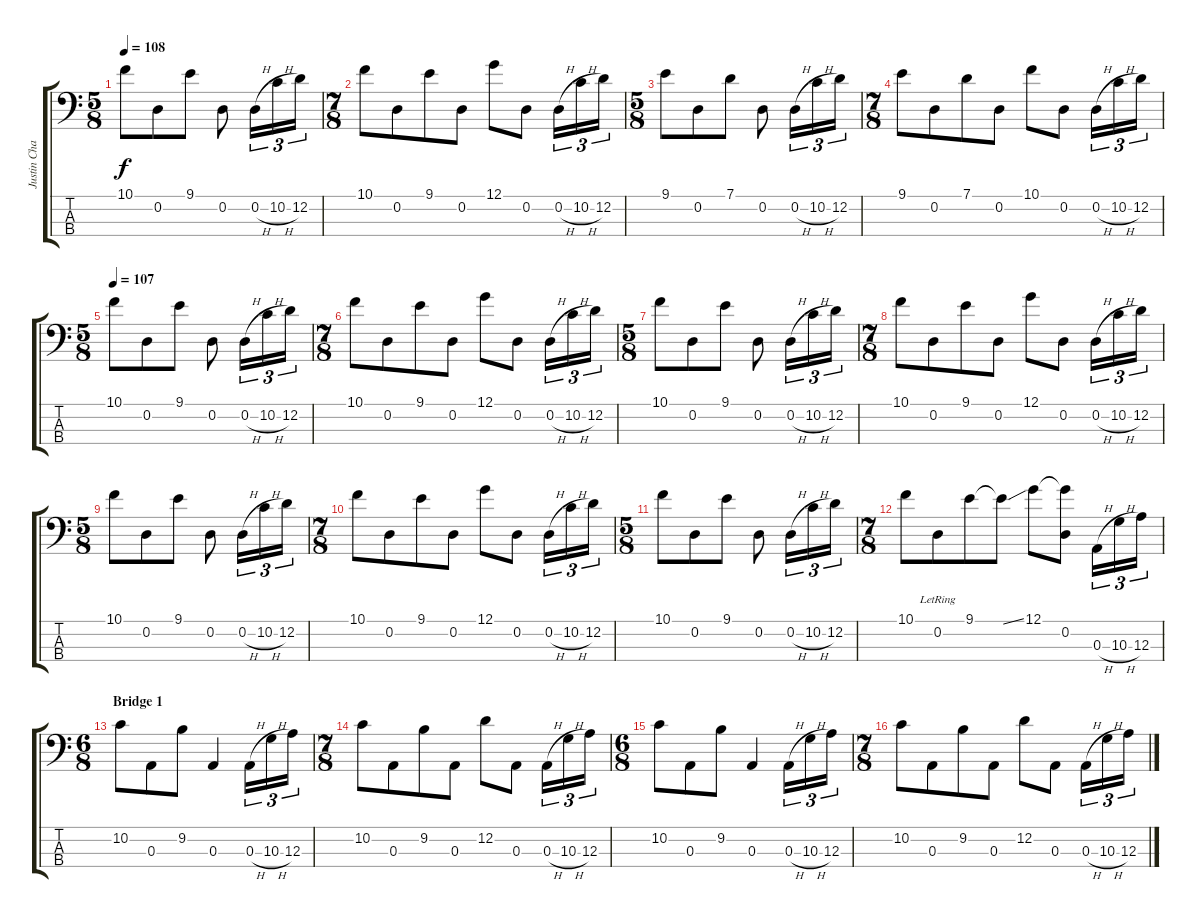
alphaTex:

\track ("Justin Chancellor" "Justin Cha") {instrument electricbasspick}
\staff {score tabs}
\tuning (G2 D2 A1 D1) {hide}
\ts (5 8)
\tempo 108
\clef f4
\ks c
10.1.8{dy f} 0.2.8 9.1.8 0.2.8 0.2{h}.16{tu (3 2)} 10.2{h}.16{tu (3 2)} 12.2.16{tu (3 2)} |
\ts (7 8)
10.1.8 0.2.8 9.1.8 0.2.8 12.1.8 0.2.8 0.2{h}.16{tu (3 2)} 10.2{h}.16{tu (3 2)} 12.2.16{tu (3 2)} |
\ts (5 8)
9.1.8 0.2.8 7.1.8 0.2.8 0.2{h}.16{tu (3 2)} 10.2{h}.16{tu (3 2)} 12.2.16{tu (3 2)} |
\ts (7 8)
9.1.8 0.2.8 7.1.8 0.2.8 10.1.8 0.2.8 0.2{h}.16{tu (3 2)} 10.2{h}.16{tu (3 2)} 12.2.16{tu (3 2)} |
\ts (5 8)
\tempo 107
10.1.8 0.2.8 9.1.8 0.2.8 0.2{h}.16{tu (3 2)} 10.2{h}.16{tu (3 2)} 12.2.16{tu (3 2)} |
\ts (7 8)
10.1.8 0.2.8 9.1.8 0.2.8 12.1.8 0.2.8 0.2{h}.16{tu (3 2)} 10.2{h}.16{tu (3 2)} 12.2.16{tu (3 2)} |
\ts (5 8)
10.1.8 0.2.8 9.1.8 0.2.8 0.2{h}.16{tu (3 2)} 10.2{h}.16{tu (3 2)} 12.2.16{tu (3 2)} |
\ts (7 8)
10.1.8 0.2.8 9.1.8 0.2.8 12.1.8 0.2.8 0.2{h}.16{tu (3 2)} 10.2{h}.16{tu (3 2)} 12.2.16{tu (3 2)} |
\ts (5 8)
10.1.8 0.2.8 9.1.8 0.2.8 0.2{h}.16{tu (3 2)} 10.2{h}.16{tu (3 2)} 12.2.16{tu (3 2)} |
\ts (7 8)
10.1.8 0.2.8 9.1.8 0.2.8 12.1.8 0.2.8 0.2{h}.16{tu (3 2)} 10.2{h}.16{tu (3 2)} 12.2.16{tu (3 2)} |
\ts (5 8)
10.1.8 0.2.8 9.1.8 0.2.8 0.2{h}.16{tu (3 2)} 10.2{h}.16{tu (3 2)} 12.2.16{tu (3 2)} |
\ts (7 8)
10.1.8 0.2{lr}.8 9.1.8 9.1{ss t}.8 12.1.8 (12.1{t} 0.2).8 0.3{h}.16{tu (3 2)} 10.3{h}.16{tu (3 2)} 12.3.16{tu (3 2)} |
\ts (6 8)
\section ("" "Bridge 1")
10.2.8 0.3.8 9.2.8 0.3.4 0.3{h}.16{tu (3 2)} 10.3{h}.16{tu (3 2)} 12.3.16{tu (3 2)} |
\ts (7 8)
10.2.8 0.3.8 9.2.8 0.3.8 12.2.8 0.3.8 0.3{h}.16{tu (3 2)} 10.3{h}.16{tu (3 2)} 12.3.16{tu (3 2)} |
\ts (6 8)
10.2.8 0.3.8 9.2.8 0.3.4 0.3{h}.16{tu (3 2)} 10.3{h}.16{tu (3 2)} 12.3.16{tu (3 2)} |
\ts (7 8)
10.2.8 0.3.8 9.2.8 0.3.8 12.2.8 0.3.8 0.3{h}.16{tu (3 2)} 10.3{h}.16{tu (3 2)} 12.3.16{tu (3 2)}
